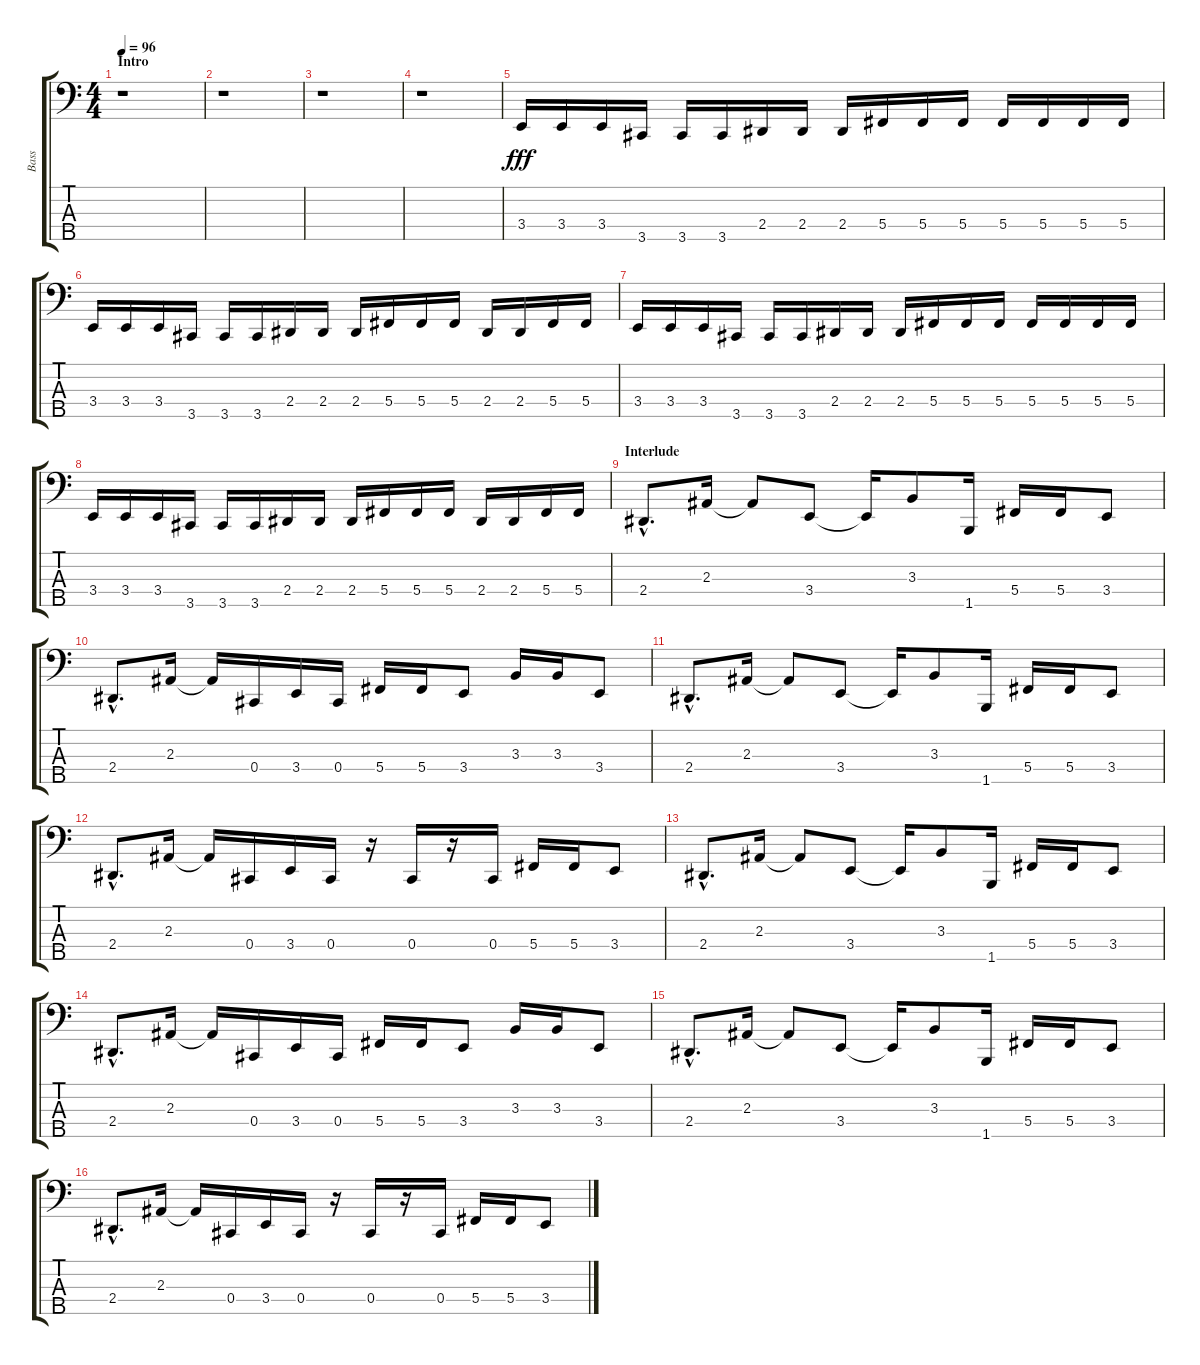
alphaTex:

\track ("Bass" "Bass") {instrument electricbassfinger}
\staff {score tabs}
\tuning (Gb2 Db2 Ab1 Db1 Bb0) {hide}
\ts (4 4)
\section ("" "Intro")
\tempo 96
\clef f4
\ks c
r.1{dy fff instrument electricbassfinger} |
r.1 |
r.1 |
r.1 |
3.4.16 3.4.16 3.4.16 3.5.16 3.5.16 3.5.16 2.4.16 2.4.16 2.4.16 5.4.16 5.4.16 5.4.16 5.4.16 5.4.16 5.4.16 5.4.16 |
3.4.16 3.4.16 3.4.16 3.5.16 3.5.16 3.5.16 2.4.16 2.4.16 2.4.16 5.4.16 5.4.16 5.4.16 2.4.16 2.4.16 5.4.16 5.4.16 |
3.4.16 3.4.16 3.4.16 3.5.16 3.5.16 3.5.16 2.4.16 2.4.16 2.4.16 5.4.16 5.4.16 5.4.16 5.4.16 5.4.16 5.4.16 5.4.16 |
3.4.16 3.4.16 3.4.16 3.5.16 3.5.16 3.5.16 2.4.16 2.4.16 2.4.16 5.4.16 5.4.16 5.4.16 2.4.16 2.4.16 5.4.16 5.4.16 |
\section ("" "Interlude")
2.4{hac}.8{d} 2.3.16 2.3{t}.8 3.4.8 3.4{t}.16 3.3.8 1.5.16 5.4.16 5.4.16 3.4.8 |
2.4{hac}.8{d} 2.3.16 2.3{t}.16 0.4.16 3.4.16 0.4.16 5.4.16 5.4.16 3.4.8 3.3.16 3.3.16 3.4.8 |
2.4{hac}.8{d} 2.3.16 2.3{t}.8 3.4.8 3.4{t}.16 3.3.8 1.5.16 5.4.16 5.4.16 3.4.8 |
2.4{hac}.8{d} 2.3.16 2.3{t}.16 0.4.16 3.4.16 0.4.16 r.16 0.4.16 r.16 0.4.16 5.4.16 5.4.16 3.4.8 |
2.4{hac}.8{d} 2.3.16 2.3{t}.8 3.4.8 3.4{t}.16 3.3.8 1.5.16 5.4.16 5.4.16 3.4.8 |
2.4{hac}.8{d} 2.3.16 2.3{t}.16 0.4.16 3.4.16 0.4.16 5.4.16 5.4.16 3.4.8 3.3.16 3.3.16 3.4.8 |
2.4{hac}.8{d} 2.3.16 2.3{t}.8 3.4.8 3.4{t}.16 3.3.8 1.5.16 5.4.16 5.4.16 3.4.8 |
2.4{hac}.8{d} 2.3.16 2.3{t}.16 0.4.16 3.4.16 0.4.16 r.16 0.4.16 r.16 0.4.16 5.4.16 5.4.16 3.4.8
